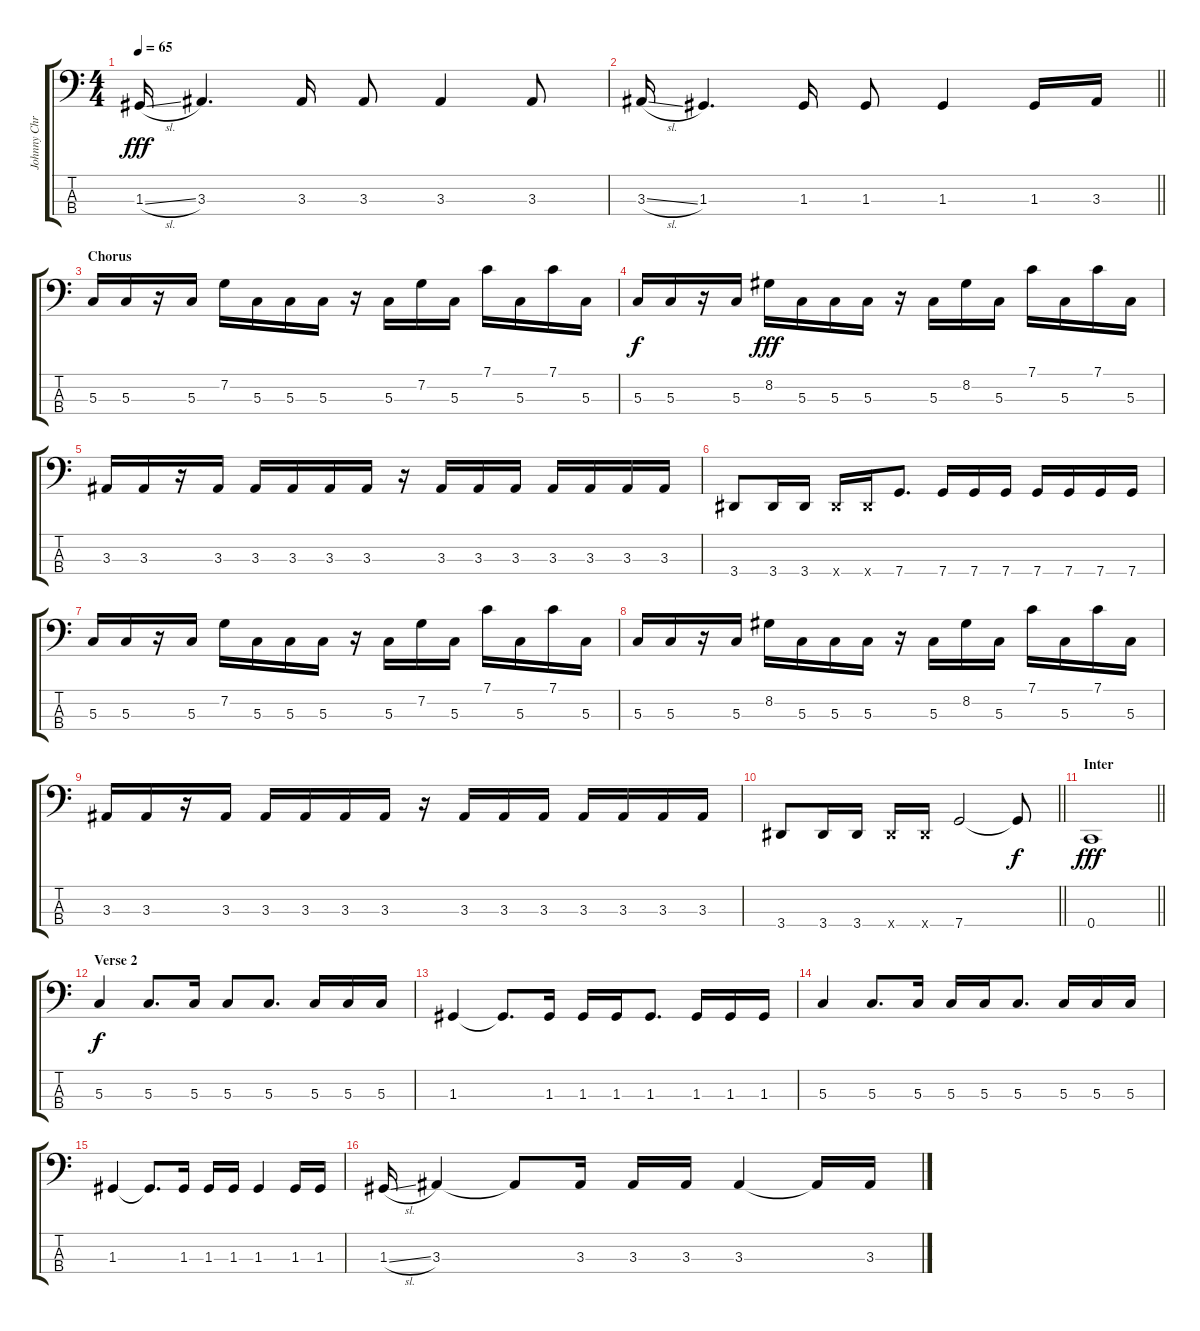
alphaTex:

\track ("Johnny Christ [Bass]" "Johnny Chr") {instrument electricbasspick}
\staff {score tabs}
\tuning (F2 C2 G1 C1) {hide}
\ts (4 4)
\tempo 65
\clef f4
\ks c
1.3{sl}.16{dy fff} 3.3.4{d} 3.3.16 3.3.8 3.3.4 3.3.8 |
\barLineRight lightlight
3.3{sl}.16 1.3.4{d} 1.3.16 1.3.8 1.3.4 1.3.16 3.3.16 |
\section ("" "Chorus")
5.3.16 5.3.16 r.16 5.3.16 7.2.16 5.3.16 5.3.16 5.3.16 r.16 5.3.16 7.2.16 5.3.16 7.1.16 5.3.16 7.1.16 5.3.16 |
5.3.16{dy f} 5.3.16 r.16 5.3.16 8.2.16{dy fff} 5.3.16 5.3.16 5.3.16 r.16 5.3.16 8.2.16 5.3.16 7.1.16 5.3.16 7.1.16 5.3.16 |
3.3.16 3.3.16 r.16 3.3.16 3.3.16 3.3.16 3.3.16 3.3.16 r.16 3.3.16 3.3.16 3.3.16 3.3.16 3.3.16 3.3.16 3.3.16 |
3.4.8 3.4.16 3.4.16 3.4{x}.16 3.4{x}.16 7.4.8{d} 7.4.16 7.4.16 7.4.16 7.4.16 7.4.16 7.4.16 7.4.16 |
5.3.16 5.3.16 r.16 5.3.16 7.2.16 5.3.16 5.3.16 5.3.16 r.16 5.3.16 7.2.16 5.3.16 7.1.16 5.3.16 7.1.16 5.3.16 |
5.3.16 5.3.16 r.16 5.3.16 8.2.16 5.3.16 5.3.16 5.3.16 r.16 5.3.16 8.2.16 5.3.16 7.1.16 5.3.16 7.1.16 5.3.16 |
3.3.16 3.3.16 r.16 3.3.16 3.3.16 3.3.16 3.3.16 3.3.16 r.16 3.3.16 3.3.16 3.3.16 3.3.16 3.3.16 3.3.16 3.3.16 |
\barLineRight lightlight
3.4.8 3.4.16 3.4.16 3.4{x}.16 3.4{x}.16 7.4.2 7.4{t}.8{dy f} |
\section ("" "Inter")
\barLineRight lightlight
0.4.1{dy fff} |
\section ("" "Verse 2")
5.3.4{dy f} 5.3.8{d} 5.3.16 5.3.8 5.3.8{d} 5.3.16 5.3.16 5.3.16 |
1.3.4 1.3{t}.8{d} 1.3.16 1.3.16 1.3.16 1.3.8{d} 1.3.16 1.3.16 1.3.16 |
5.3.4 5.3.8{d} 5.3.16 5.3.16 5.3.16 5.3.8{d} 5.3.16 5.3.16 5.3.16 |
1.3.4 1.3{t}.8{d} 1.3.16 1.3.16 1.3.16 1.3.4 1.3.16 1.3.16 |
1.3{sl}.16 3.3.4 3.3{t}.8 3.3.16 3.3.16 3.3.16 3.3.4 3.3{t}.16 3.3.16
